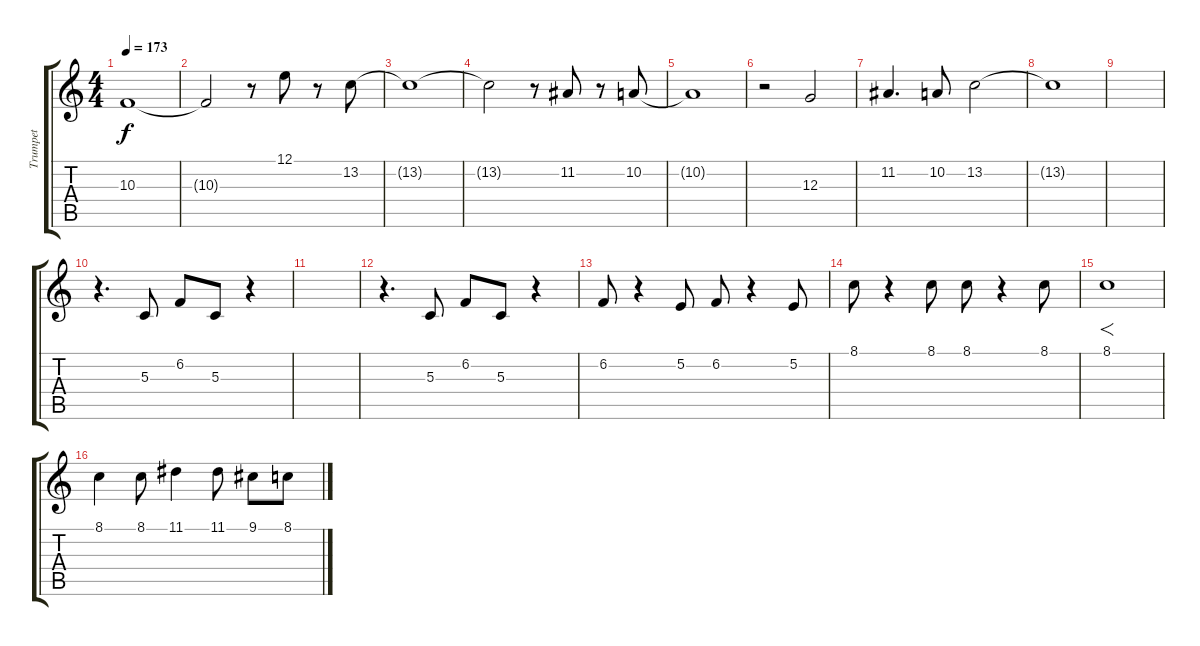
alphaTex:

\track ("Trumpet" "Trumpet") {instrument trumpet}
\staff {score tabs}
\tuning (E4 B3 G3 D3 A2 E2) {hide}
\ts (4 4)
\tempo 173
\clef g2
\ks c
10.3.1{dy f} |
10.3{t}.2 r.8 12.1.8 r.8 13.2.8 |
13.2{t}.1 |
13.2{t}.2 r.8 11.2.8 r.8 10.2.8 |
10.2{t}.1 |
r.2 12.3.2 |
11.2.4{d} 10.2.8 13.2.2 |
13.2{t}.1 |
|
r.4{d} 5.3.8 6.2.8 5.3.8 r.4 |
|
r.4{d} 5.3.8 6.2.8 5.3.8 r.4 |
6.2.8 r.4 5.2.8 6.2.8 r.4 5.2.8 |
8.1.8 r.4 8.1.8 8.1.8 r.4 8.1.8 |
8.1.1{f} |
8.1.4 8.1.8 11.1.4 11.1.8 9.1.8 8.1.8
